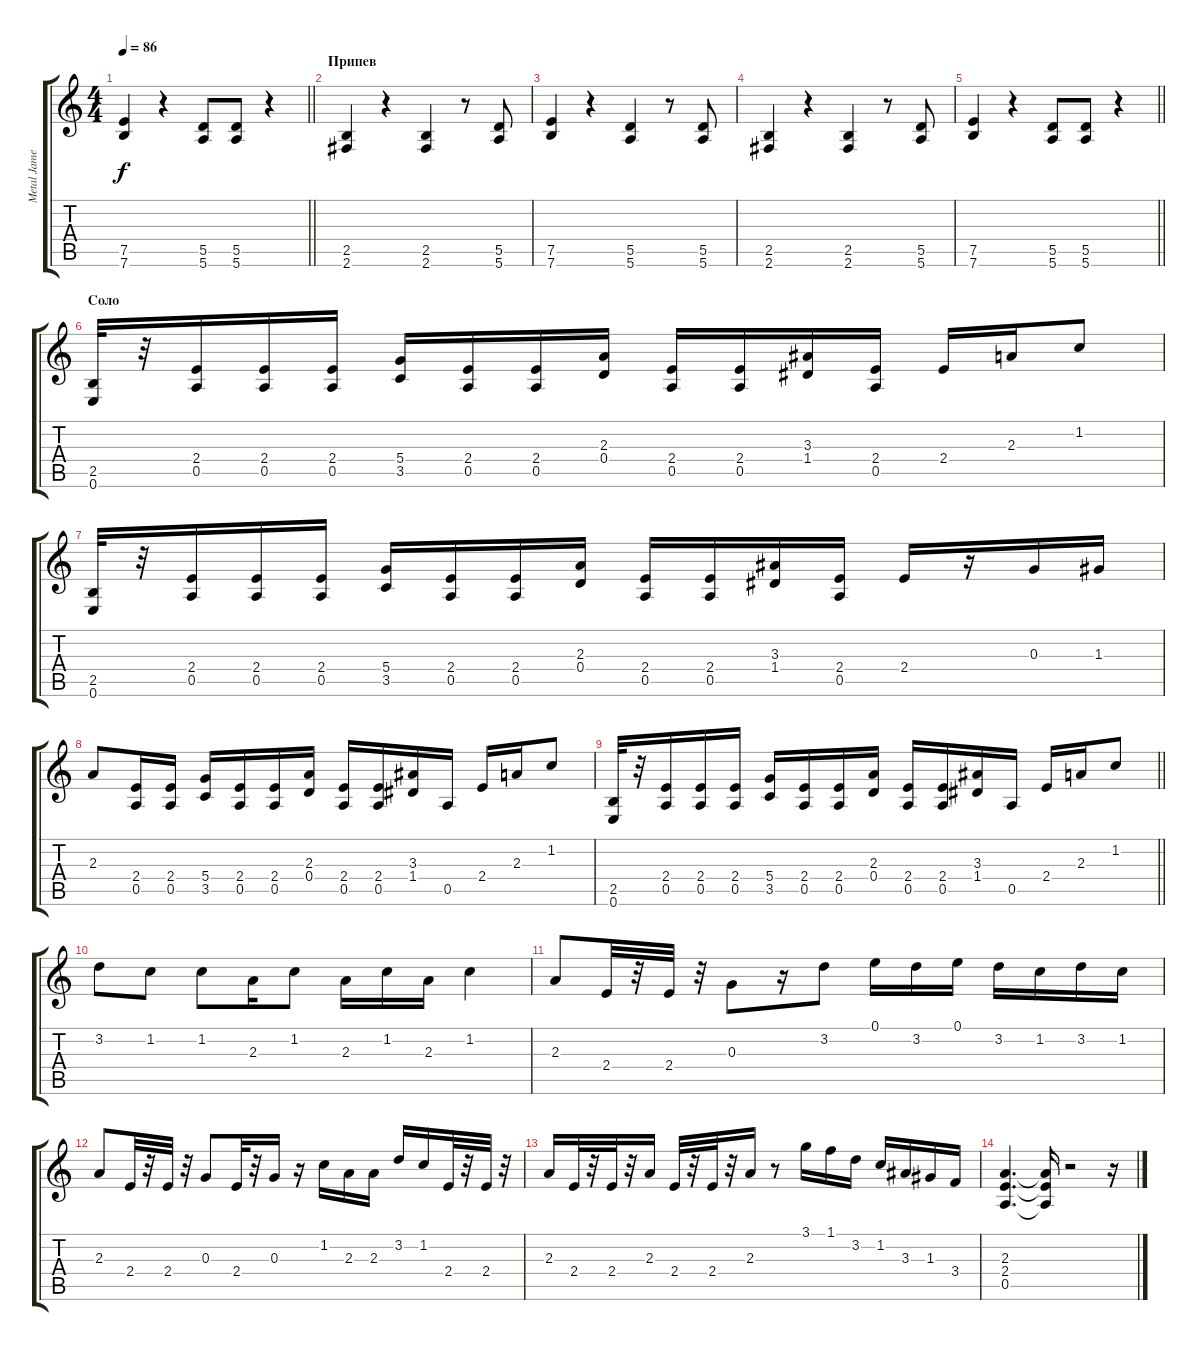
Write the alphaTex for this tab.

\track ("Metal James" "Metal Jame") {instrument overdrivenguitar}
\staff {score tabs}
\tuning (E4 B3 G3 D3 A2 E2) {hide}
\ts (4 4)
\tempo 86
\clef g2
\barLineRight lightlight
\ks c
(7.5 7.6).4{dy f} r.4 (5.5 5.6).8 (5.5 5.6).8 r.4 |
\section ("" "Припев")
(2.5 2.6).4 r.4 (2.5 2.6).4 r.8 (5.5 5.6).8 |
(7.5 7.6).4 r.4 (5.5 5.6).4 r.8 (5.5 5.6).8 |
(2.5 2.6).4 r.4 (2.5 2.6).4 r.8 (5.5 5.6).8 |
\barLineRight lightlight
(7.5 7.6).4 r.4 (5.5 5.6).8 (5.5 5.6).8 r.4 |
\section ("" "Соло")
(2.5 0.6).32 r.32 (2.4 0.5).16 (2.4 0.5).16 (2.4 0.5).16 (5.4 3.5).16 (2.4 0.5).16 (2.4 0.5).16 (2.3 0.4).16 (2.4 0.5).16 (2.4 0.5).16 (3.3 1.4).16 (2.4 0.5).16 2.4.16 2.3.16 1.2.8 |
(2.5 0.6).32 r.32 (2.4 0.5).16 (2.4 0.5).16 (2.4 0.5).16 (5.4 3.5).16 (2.4 0.5).16 (2.4 0.5).16 (2.3 0.4).16 (2.4 0.5).16 (2.4 0.5).16 (3.3 1.4).16 (2.4 0.5).16 2.4.16 r.16 0.3.16 1.3.16 |
2.3.8 (2.4 0.5).16 (2.4 0.5).16 (5.4 3.5).16 (2.4 0.5).16 (2.4 0.5).16 (2.3 0.4).16 (2.4 0.5).16 (2.4 0.5).16 (3.3 1.4).16 0.5.16 2.4.16 2.3.16 1.2.8 |
\barLineRight lightlight
(2.5 0.6).32 r.32 (2.4 0.5).16 (2.4 0.5).16 (2.4 0.5).16 (5.4 3.5).16 (2.4 0.5).16 (2.4 0.5).16 (2.3 0.4).16 (2.4 0.5).16 (2.4 0.5).16 (3.3 1.4).16 0.5.16 2.4.16 2.3.16 1.2.8 |
3.2.8 1.2.8 1.2.8 2.3.16 1.2.8 2.3.16 1.2.16 2.3.16 1.2.4 |
2.3.8 2.4.32 r.32 2.4.32 r.32 0.3.8 r.16 3.2.8 0.1.16 3.2.16 0.1.16 3.2.16 1.2.16 3.2.16 1.2.16 |
2.3.8 2.4.32 r.32 2.4.32 r.32 0.3.8 2.4.32 r.32 0.3.16 r.16 1.2.16 2.3.16 2.3.16 3.2.16 1.2.16 2.4.32 r.32 2.4.32 r.32 |
2.3.16 2.4.32 r.32 2.4.32 r.32 2.3.16 2.4.32 r.32 2.4.32 r.32 2.3.16 r.8 3.1.16 1.1.16 3.2.16 1.2.16 3.3.16 1.3.16 3.4.16 |
(2.3 2.4 0.5).4{d} (2.3{t} 2.4{t} 0.5{t}).16 r.2 r.16
